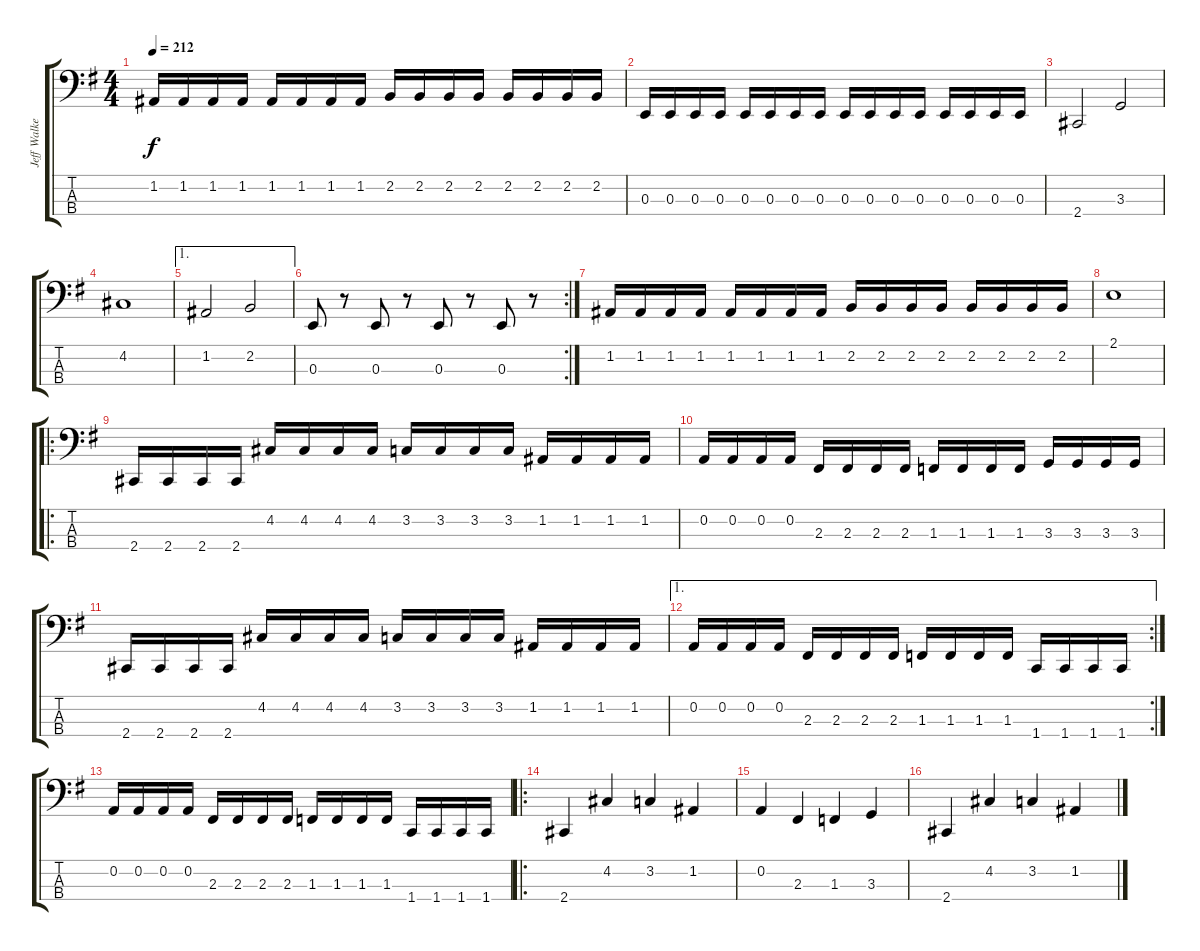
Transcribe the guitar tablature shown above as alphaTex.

\track ("Jeff Walker" "Jeff Walke") {instrument electricbasspick}
\staff {score tabs}
\tuning (D2 A1 E1 B0) {hide}
\ts (4 4)
\tempo 212
\clef f4
\ks g
1.2.16{dy f} 1.2.16 1.2.16 1.2.16 1.2.16 1.2.16 1.2.16 1.2.16 2.2.16 2.2.16 2.2.16 2.2.16 2.2.16 2.2.16 2.2.16 2.2.16 |
0.3.16 0.3.16 0.3.16 0.3.16 0.3.16 0.3.16 0.3.16 0.3.16 0.3.16 0.3.16 0.3.16 0.3.16 0.3.16 0.3.16 0.3.16 0.3.16 |
2.4.2 3.3.2 |
4.2.1 |
\ae 1
1.2.2 2.2.2 |
\rc 2
0.3.8 r.8 0.3.8 r.8 0.3.8 r.8 0.3.8 r.8 |
1.2.16 1.2.16 1.2.16 1.2.16 1.2.16 1.2.16 1.2.16 1.2.16 2.2.16 2.2.16 2.2.16 2.2.16 2.2.16 2.2.16 2.2.16 2.2.16 |
2.1.1 |
\ro
2.4.16 2.4.16 2.4.16 2.4.16 4.2.16 4.2.16 4.2.16 4.2.16 3.2.16 3.2.16 3.2.16 3.2.16 1.2.16 1.2.16 1.2.16 1.2.16 |
0.2.16 0.2.16 0.2.16 0.2.16 2.3.16 2.3.16 2.3.16 2.3.16 1.3.16 1.3.16 1.3.16 1.3.16 3.3.16 3.3.16 3.3.16 3.3.16 |
2.4.16 2.4.16 2.4.16 2.4.16 4.2.16 4.2.16 4.2.16 4.2.16 3.2.16 3.2.16 3.2.16 3.2.16 1.2.16 1.2.16 1.2.16 1.2.16 |
\ae 1
\rc 2
0.2.16 0.2.16 0.2.16 0.2.16 2.3.16 2.3.16 2.3.16 2.3.16 1.3.16 1.3.16 1.3.16 1.3.16 1.4.16 1.4.16 1.4.16 1.4.16 |
0.2.16 0.2.16 0.2.16 0.2.16 2.3.16 2.3.16 2.3.16 2.3.16 1.3.16 1.3.16 1.3.16 1.3.16 1.4.16 1.4.16 1.4.16 1.4.16 |
\ro
2.4.4 4.2.4 3.2.4 1.2.4 |
0.2.4 2.3.4 1.3.4 3.3.4 |
2.4.4 4.2.4 3.2.4 1.2.4
